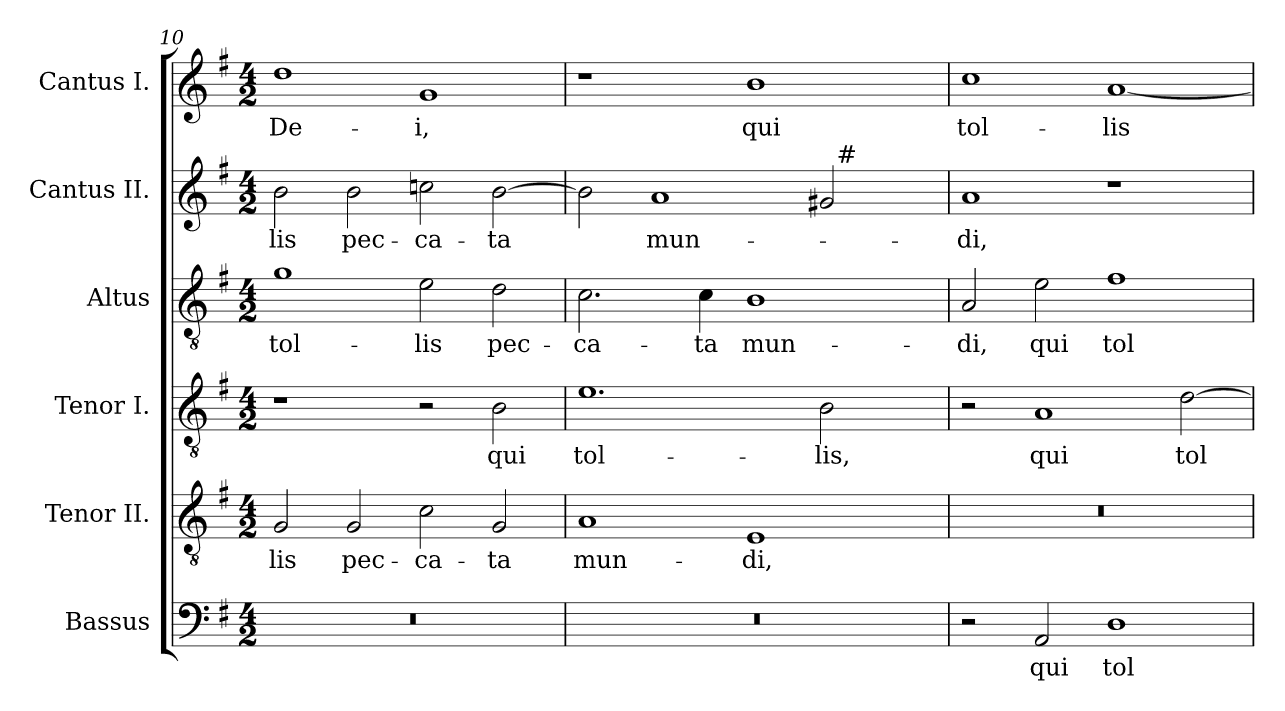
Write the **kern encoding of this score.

**kern	**text	**kern	**text	**kern	**text	**kern	**text	**kern	**text	**kern	**text
*part6	*part6	*part5	*part5	*part4	*part4	*part3	*part3	*part2	*part2	*part1	*part1
*staff6	*staff6	*staff5	*staff5	*staff4	*staff4	*staff3	*staff3	*staff2	*staff2	*staff1	*staff1
*I"Bassus	*	*I"Tenor II.	*	*I"Tenor I.	*	*I"Altus	*	*I"Cantus II.	*	*I"Cantus I.	*
*I'B.	*	*I'T. II.	*	*I'T. I.	*	*I'A.	*	*I'C. II	*	*I'C. I	*
*clefF4	*	*clefGv2	*	*clefGv2	*	*clefGv2	*	*clefG2	*	*clefG2	*
*	*	*ITrd7c12	*	*ITrd7c12	*	*ITrd7c12	*	*	*	*	*
*k[f#]	*	*k[f#]	*	*k[f#]	*	*k[f#]	*	*k[f#]	*	*k[f#]	*
*G:	*	*G:	*	*G:	*	*G:	*	*G:	*	*G:	*
*M4/2	*	*M4/2	*	*M4/2	*	*M4/2	*	*M4/2	*	*M4/2	*
=10	=10	=10	=10	=10	=10	=10	=10	=10	=10	=10	=10
!LO:N:vis=1	!	!	!	!	!	!	!	!	!	!	!
!	!	!	!LO:LY:b:color=#000000	!	!	!	!	!	!	!	!
!	!	!	!	!	!	!	!LO:LY:b:color=#000000	!	!	!	!
!	!	!	!	!	!	!	!	!	!LO:LY:b:color=#000000	!	!
!	!	!	!	!	!	!	!	!	!	!	!LO:LY:b:color=#000000
0r	.	2GGi/	-lis	1r	.	1Gi	tol-	2bi\	-lis	1ddi	De-
!	!	!	!LO:LY:b:color=#000000	!	!	!	!	!	!	!	!
!	!	!	!	!	!	!	!	!	!LO:LY:b:color=#000000	!	!
.	.	2GGi/	pec-	.	.	.	.	2bi\	pec-	.	.
!	!	!	!LO:LY:b:color=#000000	!	!	!	!	!	!	!	!
!	!	!	!	!	!	!	!LO:LY:b:color=#000000	!	!	!	!
!	!	!	!	!	!	!	!	!	!LO:LY:b:color=#000000	!	!
!	!	!	!	!	!	!	!	!	!	!	!LO:LY:b:color=#000000
.	.	2Ci\	-ca-	2r	.	2Ei\	-lis	2ccni\	-ca-	1gi	-i,
!	!	!	!LO:LY:b:color=#000000	!	!	!	!	!	!	!	!
!	!	!	!	!	!LO:LY:b:color=#000000	!	!	!	!	!	!
!	!	!	!	!	!	!	!LO:LY:b:color=#000000	!	!	!	!
!	!	!	!	!	!	!	!	!	!LO:LY:b:color=#000000	!	!
.	.	2GGi/	-ta	2BBi\	qui	2Di\	pec-	[2bi\	-ta	.	.
!!LO:PB:g=z
=11	=11	=11	=11	=11	=11	=11	=11	=11	=11	=11	=11
!LO:N:vis=1	!	!	!	!	!	!	!	!	!	!	!
!	!	!	!LO:LY:b:color=#000000	!	!	!	!	!	!	!	!
!	!	!	!	!	!LO:LY:b:color=#000000	!	!	!	!	!	!
!	!	!	!	!	!	!	!LO:LY:b:color=#000000	!	!	!	!
*	*	*	*	*	*	*	*	*^	*	*	*
0r	.	1AAi	mun-	1.Ei	tol-	2.Ci\	-ca-	2bi\]	1ryy	.	1r	.
!	!	!	!	!	!	!	!	!	!	!LO:LY:b:color=#000000	!	!
.	.	.	.	.	.	.	.	1ai	.	mun-	.	.
!	!	!	!	!	!	!	!LO:LY:b:color=#000000	!	!	!	!	!
.	.	.	.	.	.	4Ci\	-ta	.	.	.	.	.
!	!	!	!LO:LY:b:color=#000000	!	!	!	!	!	!	!	!	!
!	!	!	!	!	!	!	!LO:LY:b:color=#000000	!	!	!	!	!
!	!	!	!	!	!	!	!	!	!	!	!	!LO:LY:b:color=#000000
.	.	1EEi	-di,	.	.	1BBi	mun-	.	2ryy	.	1bi	qui
!	!	!	!	!	!LO:LY:b:color=#000000	!	!	!	!	!	!	!
.	.	.	.	2BBi\	-lis,	.	.	2g#i/	32ryy	.	.	.
.	.	.	.	.	.	.	.	.	256ryy	.	.	.
!	!	!	!	!	!	!	!	!	!LO:TX:a:t=#	!	!	!
.	.	.	.	.	.	.	.	.	4ryy	.	.	.
.	.	.	.	.	.	.	.	.	8ryy	.	.	.
.	.	.	.	.	.	.	.	.	16ryy	.	.	.
.	.	.	.	.	.	.	.	.	64..ryy	.	.	.
=12	=12	=12	=12	=12	=12	=12	=12	=12	=12	=12	=12	=12
!	!	!LO:N:vis=1	!	!	!	!	!	!	!	!	!	!
*	*	*	*	*	*	*	*	*v	*v	*	*	*
*	*	*	*	*	*	*	*	*^	*	*	*
!	!	!	!	!	!	!	!LO:LY:b:color=#000000	!	!	!	!	!
*	*	*	*	*	*	*	*	*v	*v	*	*	*
*	*	*	*	*	*	*	*	*^	*	*	*
!	!	!	!	!	!	!	!	!	!	!LO:LY:b:color=#000000	!	!
*	*	*	*	*	*	*	*	*v	*v	*	*	*
*	*	*	*	*	*	*	*	*^	*	*	*
!	!	!	!	!	!	!	!	!	!	!	!	!LO:LY:b:color=#000000
*	*	*	*	*	*	*	*	*v	*v	*	*	*
2r	.	0r	.	2r	.	2AAi/	-di,	1ai	-di,	1cci	tol-
!	!LO:LY:b:color=#000000	!	!	!	!	!	!	!	!	!	!
!	!	!	!	!	!LO:LY:b:color=#000000	!	!	!	!	!	!
!	!	!	!	!	!	!	!LO:LY:b:color=#000000	!	!	!	!
2AAi/	qui	.	.	1AAi	qui	2Ei\	qui	.	.	.	.
!	!LO:LY:b:color=#000000	!	!	!	!	!	!	!	!	!	!
!	!	!	!	!	!	!	!LO:LY:b:color=#000000	!	!	!	!
!	!	!	!	!	!	!	!	!	!	!	!LO:LY:b:color=#000000
1Di	tol-	.	.	.	.	1F#i	tol-	1r	.	[1ai	-lis
!	!	!	!	!	!LO:LY:b:color=#000000	!	!	!	!	!	!
.	.	.	.	[2Di\	tol-	.	.	.	.	.	.
=	=	=	=	=	=	=	=	=	=	=	=
*-	*-	*-	*-	*-	*-	*-	*-	*-	*-	*-	*-
